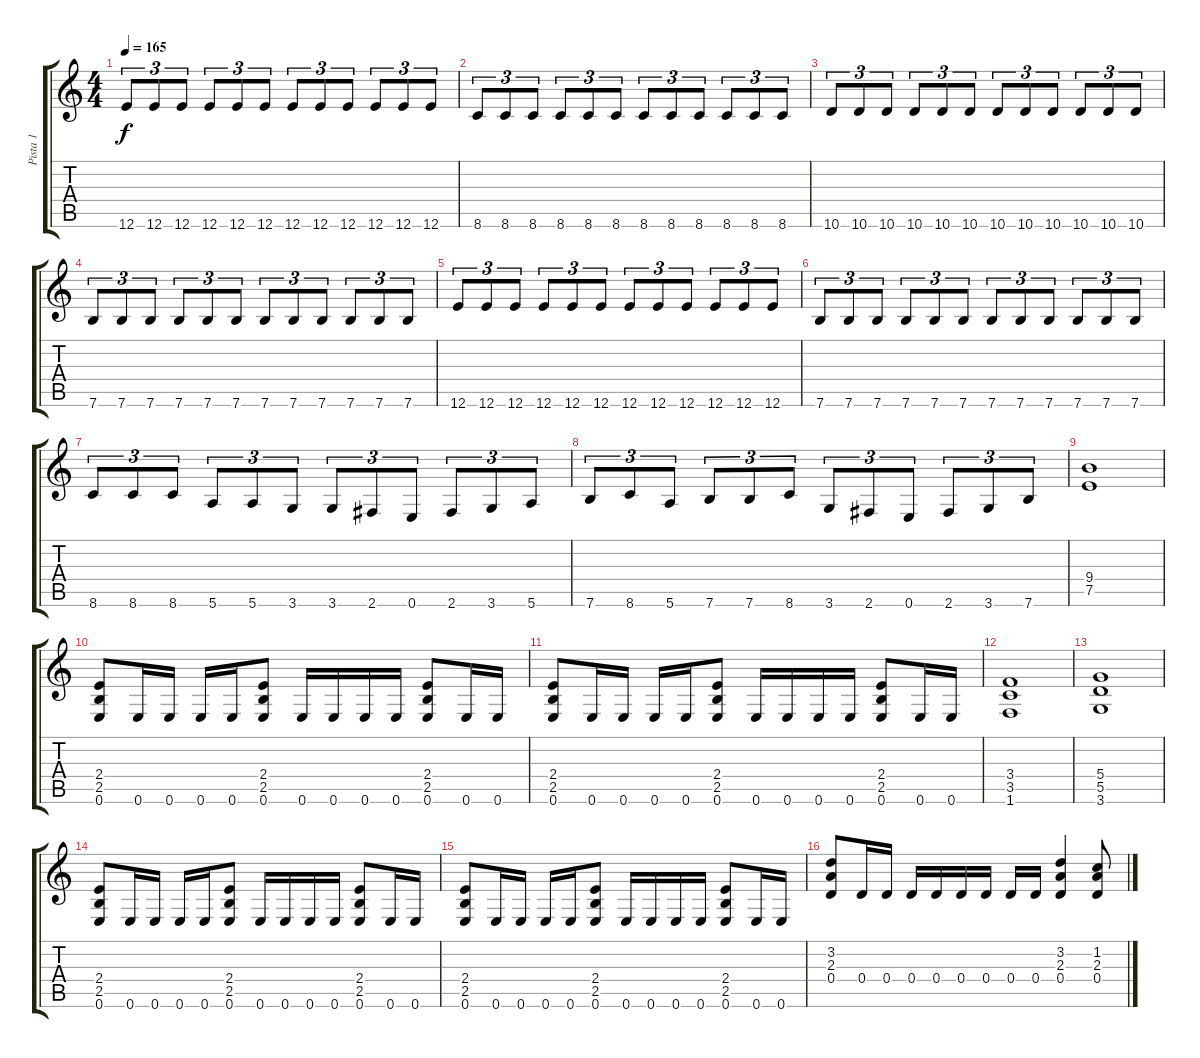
\track ("Pista 1" "Pista 1") {instrument distortionguitar}
\staff {score tabs}
\tuning (E4 B3 G3 D3 A2 E2) {hide}
\ts (4 4)
\tempo 165
\clef g2
\ks c
12.6.8{tu (3 2) dy f} 12.6.8{tu (3 2)} 12.6.8{tu (3 2)} 12.6.8{tu (3 2)} 12.6.8{tu (3 2)} 12.6.8{tu (3 2)} 12.6.8{tu (3 2)} 12.6.8{tu (3 2)} 12.6.8{tu (3 2)} 12.6.8{tu (3 2)} 12.6.8{tu (3 2)} 12.6.8{tu (3 2)} |
8.6.8{tu (3 2)} 8.6.8{tu (3 2)} 8.6.8{tu (3 2)} 8.6.8{tu (3 2)} 8.6.8{tu (3 2)} 8.6.8{tu (3 2)} 8.6.8{tu (3 2)} 8.6.8{tu (3 2)} 8.6.8{tu (3 2)} 8.6.8{tu (3 2)} 8.6.8{tu (3 2)} 8.6.8{tu (3 2)} |
10.6.8{tu (3 2)} 10.6.8{tu (3 2)} 10.6.8{tu (3 2)} 10.6.8{tu (3 2)} 10.6.8{tu (3 2)} 10.6.8{tu (3 2)} 10.6.8{tu (3 2)} 10.6.8{tu (3 2)} 10.6.8{tu (3 2)} 10.6.8{tu (3 2)} 10.6.8{tu (3 2)} 10.6.8{tu (3 2)} |
7.6.8{tu (3 2)} 7.6.8{tu (3 2)} 7.6.8{tu (3 2)} 7.6.8{tu (3 2)} 7.6.8{tu (3 2)} 7.6.8{tu (3 2)} 7.6.8{tu (3 2)} 7.6.8{tu (3 2)} 7.6.8{tu (3 2)} 7.6.8{tu (3 2)} 7.6.8{tu (3 2)} 7.6.8{tu (3 2)} |
12.6.8{tu (3 2)} 12.6.8{tu (3 2)} 12.6.8{tu (3 2)} 12.6.8{tu (3 2)} 12.6.8{tu (3 2)} 12.6.8{tu (3 2)} 12.6.8{tu (3 2)} 12.6.8{tu (3 2)} 12.6.8{tu (3 2)} 12.6.8{tu (3 2)} 12.6.8{tu (3 2)} 12.6.8{tu (3 2)} |
7.6.8{tu (3 2)} 7.6.8{tu (3 2)} 7.6.8{tu (3 2)} 7.6.8{tu (3 2)} 7.6.8{tu (3 2)} 7.6.8{tu (3 2)} 7.6.8{tu (3 2)} 7.6.8{tu (3 2)} 7.6.8{tu (3 2)} 7.6.8{tu (3 2)} 7.6.8{tu (3 2)} 7.6.8{tu (3 2)} |
8.6.8{tu (3 2)} 8.6.8{tu (3 2)} 8.6.8{tu (3 2)} 5.6.8{tu (3 2)} 5.6.8{tu (3 2)} 3.6.8{tu (3 2)} 3.6.8{tu (3 2)} 2.6.8{tu (3 2)} 0.6.8{tu (3 2)} 2.6.8{tu (3 2)} 3.6.8{tu (3 2)} 5.6.8{tu (3 2)} |
7.6.8{tu (3 2)} 8.6.8{tu (3 2)} 5.6.8{tu (3 2)} 7.6.8{tu (3 2)} 7.6.8{tu (3 2)} 8.6.8{tu (3 2)} 3.6.8{tu (3 2)} 2.6.8{tu (3 2)} 0.6.8{tu (3 2)} 2.6.8{tu (3 2)} 3.6.8{tu (3 2)} 7.6.8{tu (3 2)} |
(9.4 7.5).1 |
(2.4 2.5 0.6).8 0.6.16 0.6.16 0.6.16 0.6.16 (2.4 2.5 0.6).8 0.6.16 0.6.16 0.6.16 0.6.16 (2.4 2.5 0.6).8 0.6.16 0.6.16 |
(2.4 2.5 0.6).8 0.6.16 0.6.16 0.6.16 0.6.16 (2.4 2.5 0.6).8 0.6.16 0.6.16 0.6.16 0.6.16 (2.4 2.5 0.6).8 0.6.16 0.6.16 |
(3.4 3.5 1.6).1 |
(5.4 5.5 3.6).1 |
(2.4 2.5 0.6).8 0.6.16 0.6.16 0.6.16 0.6.16 (2.4 2.5 0.6).8 0.6.16 0.6.16 0.6.16 0.6.16 (2.4 2.5 0.6).8 0.6.16 0.6.16 |
(2.4 2.5 0.6).8 0.6.16 0.6.16 0.6.16 0.6.16 (2.4 2.5 0.6).8 0.6.16 0.6.16 0.6.16 0.6.16 (2.4 2.5 0.6).8 0.6.16 0.6.16 |
(3.2 2.3 0.4).8 0.4.16 0.4.16 0.4.16 0.4.16 0.4.16 0.4.16 0.4.16 0.4.16 (3.2 2.3 0.4).4 (1.2 2.3 0.4).8
